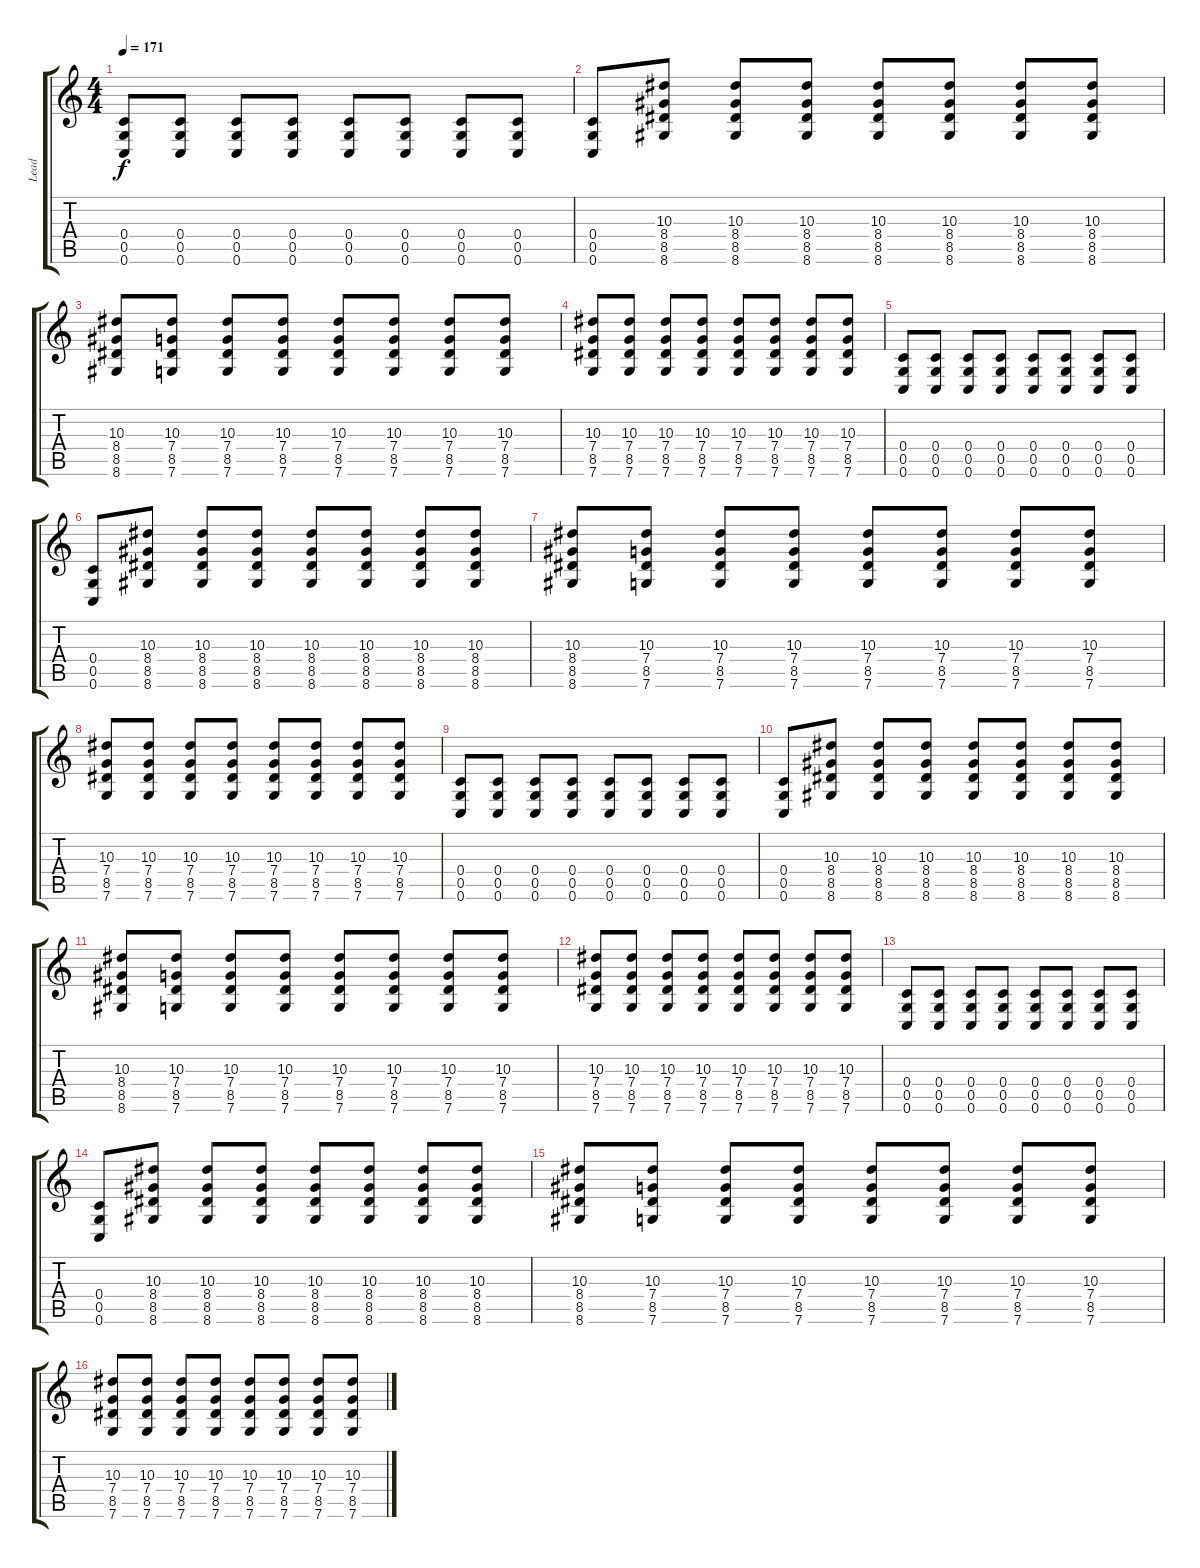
\track ("Lead" "Lead") {instrument distortionguitar}
\staff {score tabs}
\tuning (D4 A3 F3 C3 G2 C2) {hide}
\ts (4 4)
\tempo 171
\clef g2
\ks c
(0.4 0.5 0.6).8{dy f} (0.4 0.5 0.6).8 (0.4 0.5 0.6).8 (0.4 0.5 0.6).8 (0.4 0.5 0.6).8 (0.4 0.5 0.6).8 (0.4 0.5 0.6).8 (0.4 0.5 0.6).8 |
(0.4 0.5 0.6).8 (10.3 8.4 8.5 8.6).8 (10.3 8.4 8.5 8.6).8 (10.3 8.4 8.5 8.6).8 (10.3 8.4 8.5 8.6).8 (10.3 8.4 8.5 8.6).8 (10.3 8.4 8.5 8.6).8 (10.3 8.4 8.5 8.6).8 |
(10.3 8.4 8.5 8.6).8 (10.3 7.4 8.5 7.6).8 (10.3 7.4 8.5 7.6).8 (10.3 7.4 8.5 7.6).8 (10.3 7.4 8.5 7.6).8 (10.3 7.4 8.5 7.6).8 (10.3 7.4 8.5 7.6).8 (10.3 7.4 8.5 7.6).8 |
(10.3 7.4 8.5 7.6).8 (10.3 7.4 8.5 7.6).8 (10.3 7.4 8.5 7.6).8 (10.3 7.4 8.5 7.6).8 (10.3 7.4 8.5 7.6).8 (10.3 7.4 8.5 7.6).8 (10.3 7.4 8.5 7.6).8 (10.3 7.4 8.5 7.6).8 |
(0.4 0.5 0.6).8 (0.4 0.5 0.6).8 (0.4 0.5 0.6).8 (0.4 0.5 0.6).8 (0.4 0.5 0.6).8 (0.4 0.5 0.6).8 (0.4 0.5 0.6).8 (0.4 0.5 0.6).8 |
(0.4 0.5 0.6).8 (10.3 8.4 8.5 8.6).8 (10.3 8.4 8.5 8.6).8 (10.3 8.4 8.5 8.6).8 (10.3 8.4 8.5 8.6).8 (10.3 8.4 8.5 8.6).8 (10.3 8.4 8.5 8.6).8 (10.3 8.4 8.5 8.6).8 |
(10.3 8.4 8.5 8.6).8 (10.3 7.4 8.5 7.6).8 (10.3 7.4 8.5 7.6).8 (10.3 7.4 8.5 7.6).8 (10.3 7.4 8.5 7.6).8 (10.3 7.4 8.5 7.6).8 (10.3 7.4 8.5 7.6).8 (10.3 7.4 8.5 7.6).8 |
(10.3 7.4 8.5 7.6).8 (10.3 7.4 8.5 7.6).8 (10.3 7.4 8.5 7.6).8 (10.3 7.4 8.5 7.6).8 (10.3 7.4 8.5 7.6).8 (10.3 7.4 8.5 7.6).8 (10.3 7.4 8.5 7.6).8 (10.3 7.4 8.5 7.6).8 |
(0.4 0.5 0.6).8 (0.4 0.5 0.6).8 (0.4 0.5 0.6).8 (0.4 0.5 0.6).8 (0.4 0.5 0.6).8 (0.4 0.5 0.6).8 (0.4 0.5 0.6).8 (0.4 0.5 0.6).8 |
(0.4 0.5 0.6).8 (10.3 8.4 8.5 8.6).8 (10.3 8.4 8.5 8.6).8 (10.3 8.4 8.5 8.6).8 (10.3 8.4 8.5 8.6).8 (10.3 8.4 8.5 8.6).8 (10.3 8.4 8.5 8.6).8 (10.3 8.4 8.5 8.6).8 |
(10.3 8.4 8.5 8.6).8 (10.3 7.4 8.5 7.6).8 (10.3 7.4 8.5 7.6).8 (10.3 7.4 8.5 7.6).8 (10.3 7.4 8.5 7.6).8 (10.3 7.4 8.5 7.6).8 (10.3 7.4 8.5 7.6).8 (10.3 7.4 8.5 7.6).8 |
(10.3 7.4 8.5 7.6).8 (10.3 7.4 8.5 7.6).8 (10.3 7.4 8.5 7.6).8 (10.3 7.4 8.5 7.6).8 (10.3 7.4 8.5 7.6).8 (10.3 7.4 8.5 7.6).8 (10.3 7.4 8.5 7.6).8 (10.3 7.4 8.5 7.6).8 |
(0.4 0.5 0.6).8 (0.4 0.5 0.6).8 (0.4 0.5 0.6).8 (0.4 0.5 0.6).8 (0.4 0.5 0.6).8 (0.4 0.5 0.6).8 (0.4 0.5 0.6).8 (0.4 0.5 0.6).8 |
(0.4 0.5 0.6).8 (10.3 8.4 8.5 8.6).8 (10.3 8.4 8.5 8.6).8 (10.3 8.4 8.5 8.6).8 (10.3 8.4 8.5 8.6).8 (10.3 8.4 8.5 8.6).8 (10.3 8.4 8.5 8.6).8 (10.3 8.4 8.5 8.6).8 |
(10.3 8.4 8.5 8.6).8 (10.3 7.4 8.5 7.6).8 (10.3 7.4 8.5 7.6).8 (10.3 7.4 8.5 7.6).8 (10.3 7.4 8.5 7.6).8 (10.3 7.4 8.5 7.6).8 (10.3 7.4 8.5 7.6).8 (10.3 7.4 8.5 7.6).8 |
(10.3 7.4 8.5 7.6).8 (10.3 7.4 8.5 7.6).8 (10.3 7.4 8.5 7.6).8 (10.3 7.4 8.5 7.6).8 (10.3 7.4 8.5 7.6).8 (10.3 7.4 8.5 7.6).8 (10.3 7.4 8.5 7.6).8 (10.3 7.4 8.5 7.6).8
